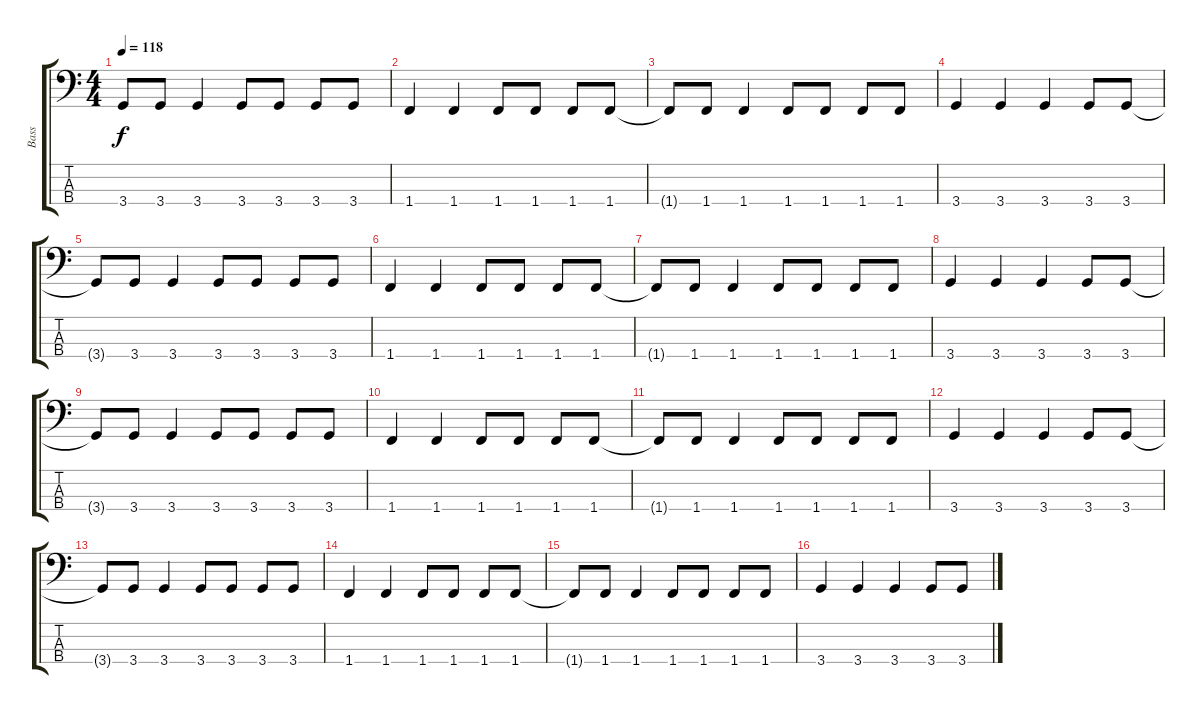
\track ("Bass" "Bass") {instrument electricbassfinger}
\staff {score tabs}
\tuning (G2 D2 A1 E1) {hide}
\ts (4 4)
\tempo 118
\clef f4
\ks c
3.4{t}.8{dy f} 3.4.8 3.4.4 3.4.8 3.4.8 3.4.8 3.4.8 |
1.4.4 1.4.4 1.4.8 1.4.8 1.4.8 1.4.8 |
1.4{t}.8 1.4.8 1.4.4 1.4.8 1.4.8 1.4.8 1.4.8 |
3.4.4 3.4.4 3.4.4 3.4.8 3.4.8 |
3.4{t}.8 3.4.8 3.4.4 3.4.8 3.4.8 3.4.8 3.4.8 |
1.4.4 1.4.4 1.4.8 1.4.8 1.4.8 1.4.8 |
1.4{t}.8 1.4.8 1.4.4 1.4.8 1.4.8 1.4.8 1.4.8 |
3.4.4 3.4.4 3.4.4 3.4.8 3.4.8 |
3.4{t}.8 3.4.8 3.4.4 3.4.8 3.4.8 3.4.8 3.4.8 |
1.4.4 1.4.4 1.4.8 1.4.8 1.4.8 1.4.8 |
1.4{t}.8 1.4.8 1.4.4 1.4.8 1.4.8 1.4.8 1.4.8 |
3.4.4 3.4.4 3.4.4 3.4.8 3.4.8 |
3.4{t}.8 3.4.8 3.4.4 3.4.8 3.4.8 3.4.8 3.4.8 |
1.4.4 1.4.4 1.4.8 1.4.8 1.4.8 1.4.8 |
1.4{t}.8 1.4.8 1.4.4 1.4.8 1.4.8 1.4.8 1.4.8 |
3.4.4 3.4.4 3.4.4 3.4.8 3.4.8
